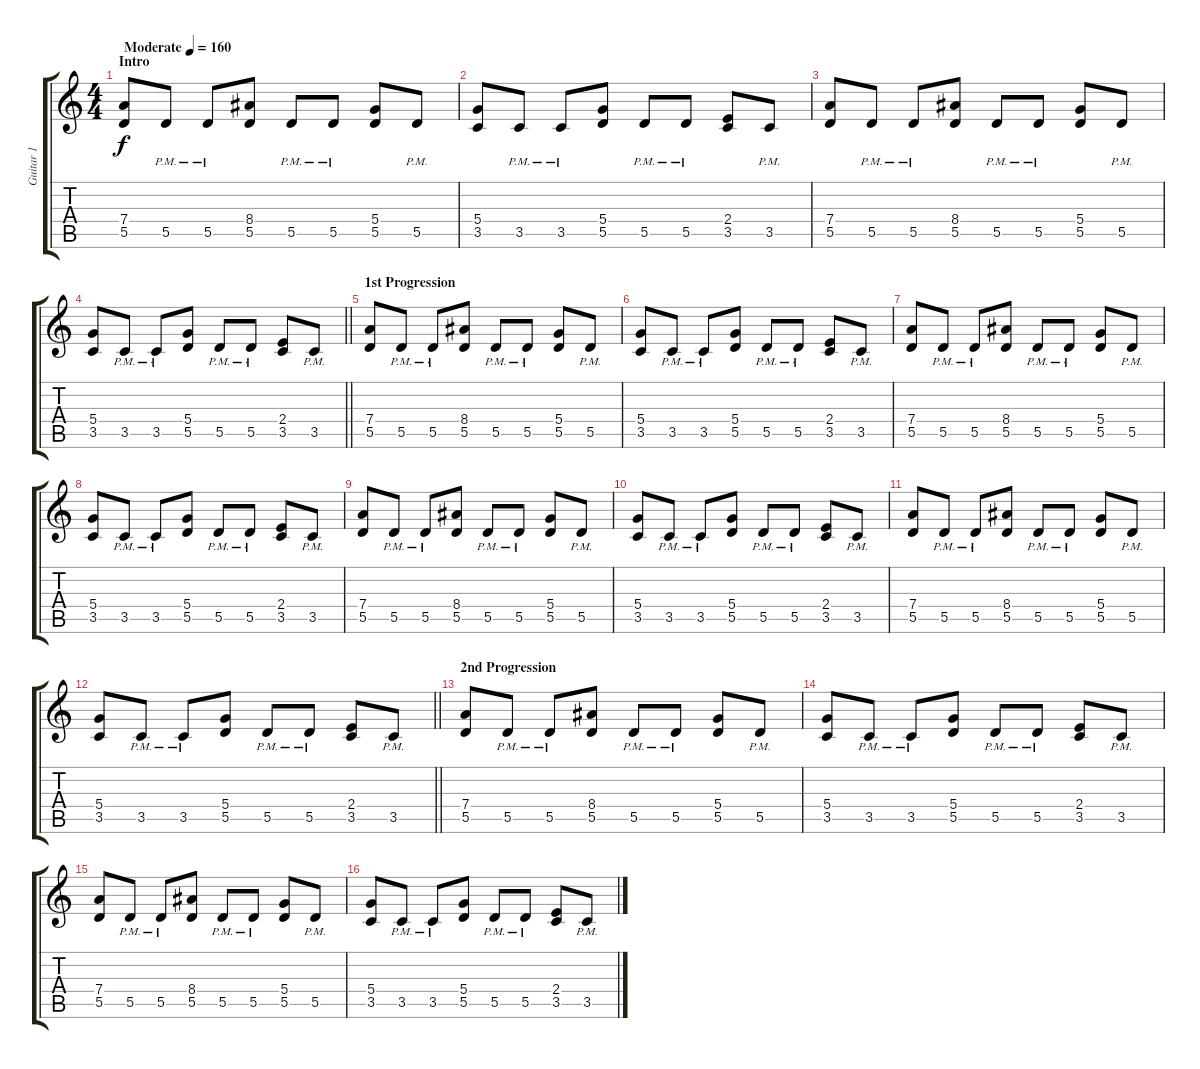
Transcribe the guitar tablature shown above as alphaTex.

\track ("Guitar 1" "Guitar 1") {instrument distortionguitar}
\staff {score tabs}
\tuning (E4 B3 G3 D3 A2 E2) {hide}
\ts (4 4)
\section ("" "Intro")
\tempo (160 "Moderate")
\clef g2
\ks c
(7.4 5.5).8{dy f instrument distortionguitar} 5.5{pm}.8 5.5{pm}.8 (8.4 5.5).8 5.5{pm}.8 5.5{pm}.8 (5.4 5.5).8 5.5{pm}.8 |
(5.4 3.5).8 3.5{pm}.8 3.5{pm}.8 (5.4 5.5).8 5.5{pm}.8 5.5{pm}.8 (2.4 3.5).8 3.5{pm}.8 |
(7.4 5.5).8 5.5{pm}.8 5.5{pm}.8 (8.4 5.5).8 5.5{pm}.8 5.5{pm}.8 (5.4 5.5).8 5.5{pm}.8 |
\barLineRight lightlight
(5.4 3.5).8 3.5{pm}.8 3.5{pm}.8 (5.4 5.5).8 5.5{pm}.8 5.5{pm}.8 (2.4 3.5).8 3.5{pm}.8 |
\section ("" "1st Progression")
(7.4 5.5).8 5.5{pm}.8 5.5{pm}.8 (8.4 5.5).8 5.5{pm}.8 5.5{pm}.8 (5.4 5.5).8 5.5{pm}.8 |
(5.4 3.5).8 3.5{pm}.8 3.5{pm}.8 (5.4 5.5).8 5.5{pm}.8 5.5{pm}.8 (2.4 3.5).8 3.5{pm}.8 |
(7.4 5.5).8 5.5{pm}.8 5.5{pm}.8 (8.4 5.5).8 5.5{pm}.8 5.5{pm}.8 (5.4 5.5).8 5.5{pm}.8 |
(5.4 3.5).8 3.5{pm}.8 3.5{pm}.8 (5.4 5.5).8 5.5{pm}.8 5.5{pm}.8 (2.4 3.5).8 3.5{pm}.8 |
(7.4 5.5).8 5.5{pm}.8 5.5{pm}.8 (8.4 5.5).8 5.5{pm}.8 5.5{pm}.8 (5.4 5.5).8 5.5{pm}.8 |
(5.4 3.5).8 3.5{pm}.8 3.5{pm}.8 (5.4 5.5).8 5.5{pm}.8 5.5{pm}.8 (2.4 3.5).8 3.5{pm}.8 |
(7.4 5.5).8 5.5{pm}.8 5.5{pm}.8 (8.4 5.5).8 5.5{pm}.8 5.5{pm}.8 (5.4 5.5).8 5.5{pm}.8 |
\barLineRight lightlight
(5.4 3.5).8 3.5{pm}.8 3.5{pm}.8 (5.4 5.5).8 5.5{pm}.8 5.5{pm}.8 (2.4 3.5).8 3.5{pm}.8 |
\section ("" "2nd Progression")
(7.4 5.5).8 5.5{pm}.8 5.5{pm}.8 (8.4 5.5).8 5.5{pm}.8 5.5{pm}.8 (5.4 5.5).8 5.5{pm}.8 |
(5.4 3.5).8 3.5{pm}.8 3.5{pm}.8 (5.4 5.5).8 5.5{pm}.8 5.5{pm}.8 (2.4 3.5).8 3.5{pm}.8 |
(7.4 5.5).8 5.5{pm}.8 5.5{pm}.8 (8.4 5.5).8 5.5{pm}.8 5.5{pm}.8 (5.4 5.5).8 5.5{pm}.8 |
(5.4 3.5).8 3.5{pm}.8 3.5{pm}.8 (5.4 5.5).8 5.5{pm}.8 5.5{pm}.8 (2.4 3.5).8 3.5{pm}.8
